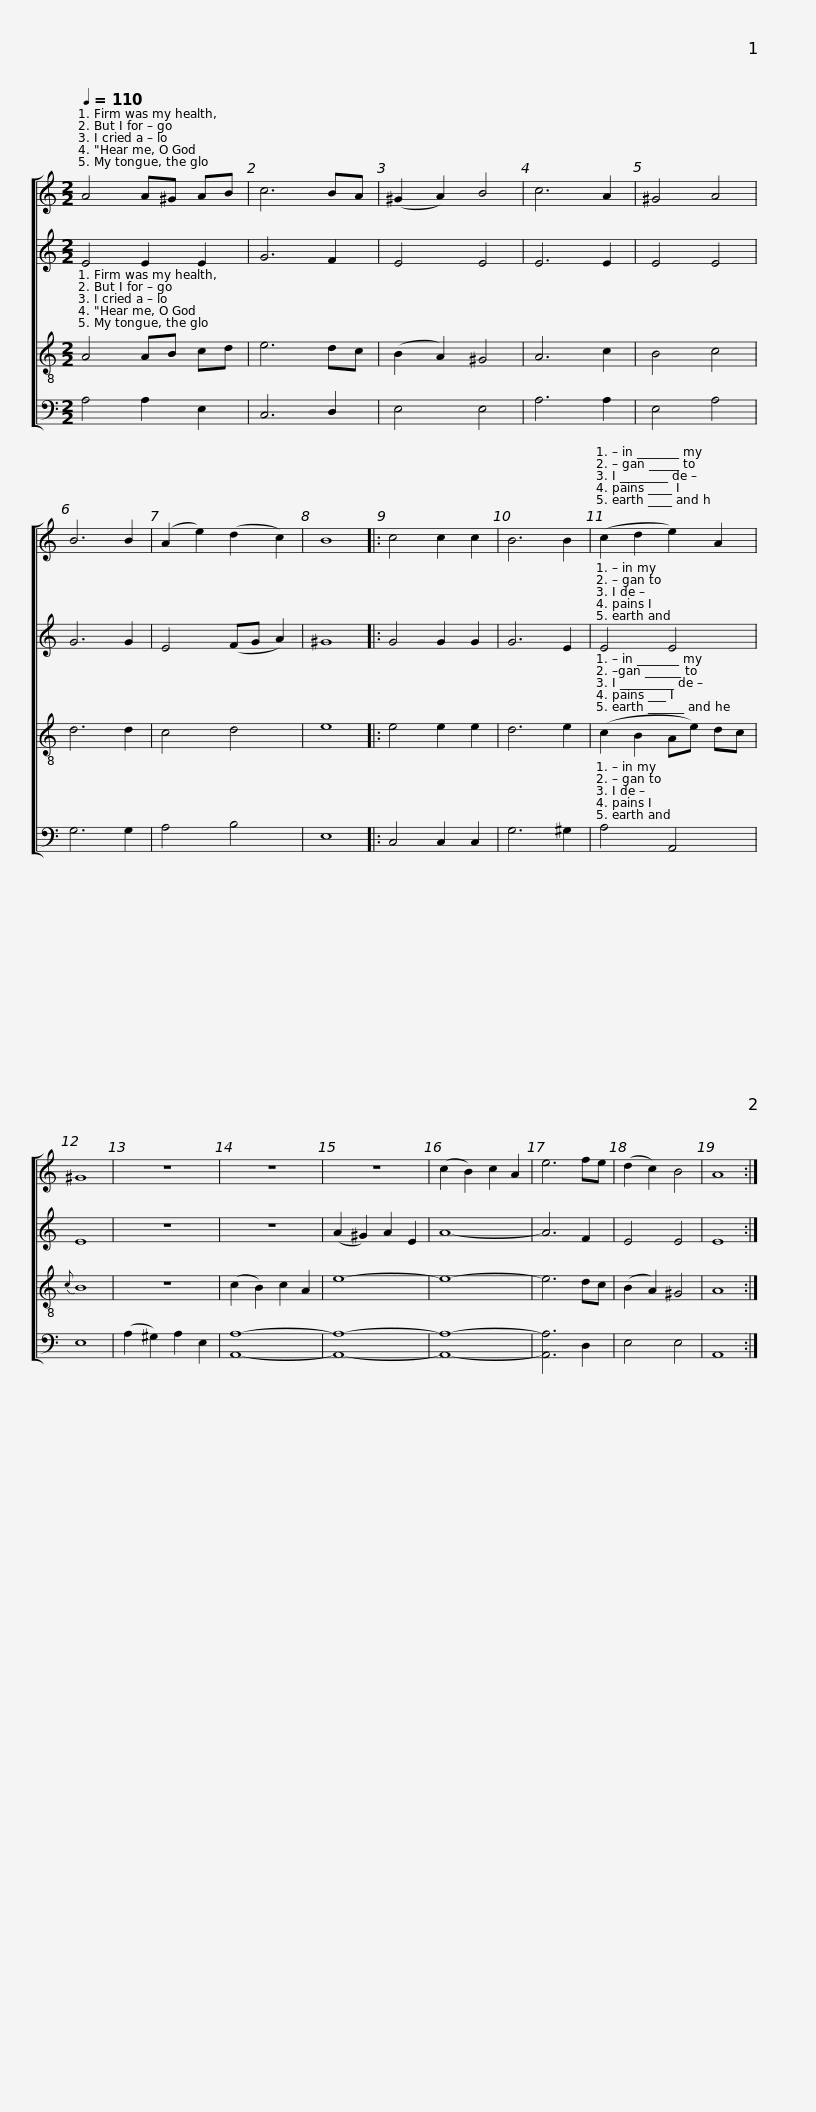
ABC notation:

X:1
%%score [ 1 2 3 4 ]
L:1/8
Q:1/4=110
M:2/2
I:linebreak $
K:C
V:1 treble
V:2 treble
V:3 treble-8
V:4 bass
V:1
 A4 A^G AB | c6 BA | (^G2 A2) B4 | c6 A2 | ^G4 A4 | %5
 B6 B2 | (A2 e2) (d2 c2) | B8 |: c4 c2 c2 | B6 B2 |$ %10
 (c2 d2 e2) A2 | ^G8 | z8 | z8 | z8 | %15
 (c2 B2) c2 A2 | e6 fe | (d2 c2) B4 | A8 :| %19
V:2
 E4 E2 E2 | G6 F2 | E4 E4 | E6 E2 | E4 E4 | %5
 G6 G2 | E4 (FG A2) | ^G8 |: G4 G2 G2 | G6 E2 |$ %10
 E4 E4 | E8 | z8 | z8 | (A2 ^G2) A2 E2 | %15
 A8- | A6 F2 | E4 E4 | E8 :| %19
V:3
 A4 AB cd | e6 dc | (B2 A2) ^G4 | A6 c2 | B4 c4 | %5
 d6 d2 | c4 d4 | e8 |: e4 e2 e2 | d6 e2 |$ %10
 (c2 B2 Ae) dc |{c} B8 | z8 | (c2 B2) c2 A2 | e8- | %15
 e8- | e6 dc | (B2 A2) ^G4 | A8 :| %19
V:4
 A,4 A,2 E,2 | C,6 D,2 | E,4 E,4 | A,6 A,2 | E,4 A,4 | %5
 G,6 G,2 | A,4 B,4 | E,8 |: C,4 C,2 C,2 | G,6 ^G,2 |$ %10
 A,4 A,,4 | E,8 | (A,2 ^G,2) A,2 E,2 | [A,,A,]8- | [A,,A,]8- | %15
 [A,,A,]8- | [A,,A,]6 D,2 | E,4 E,4 | A,,8 :| %19
